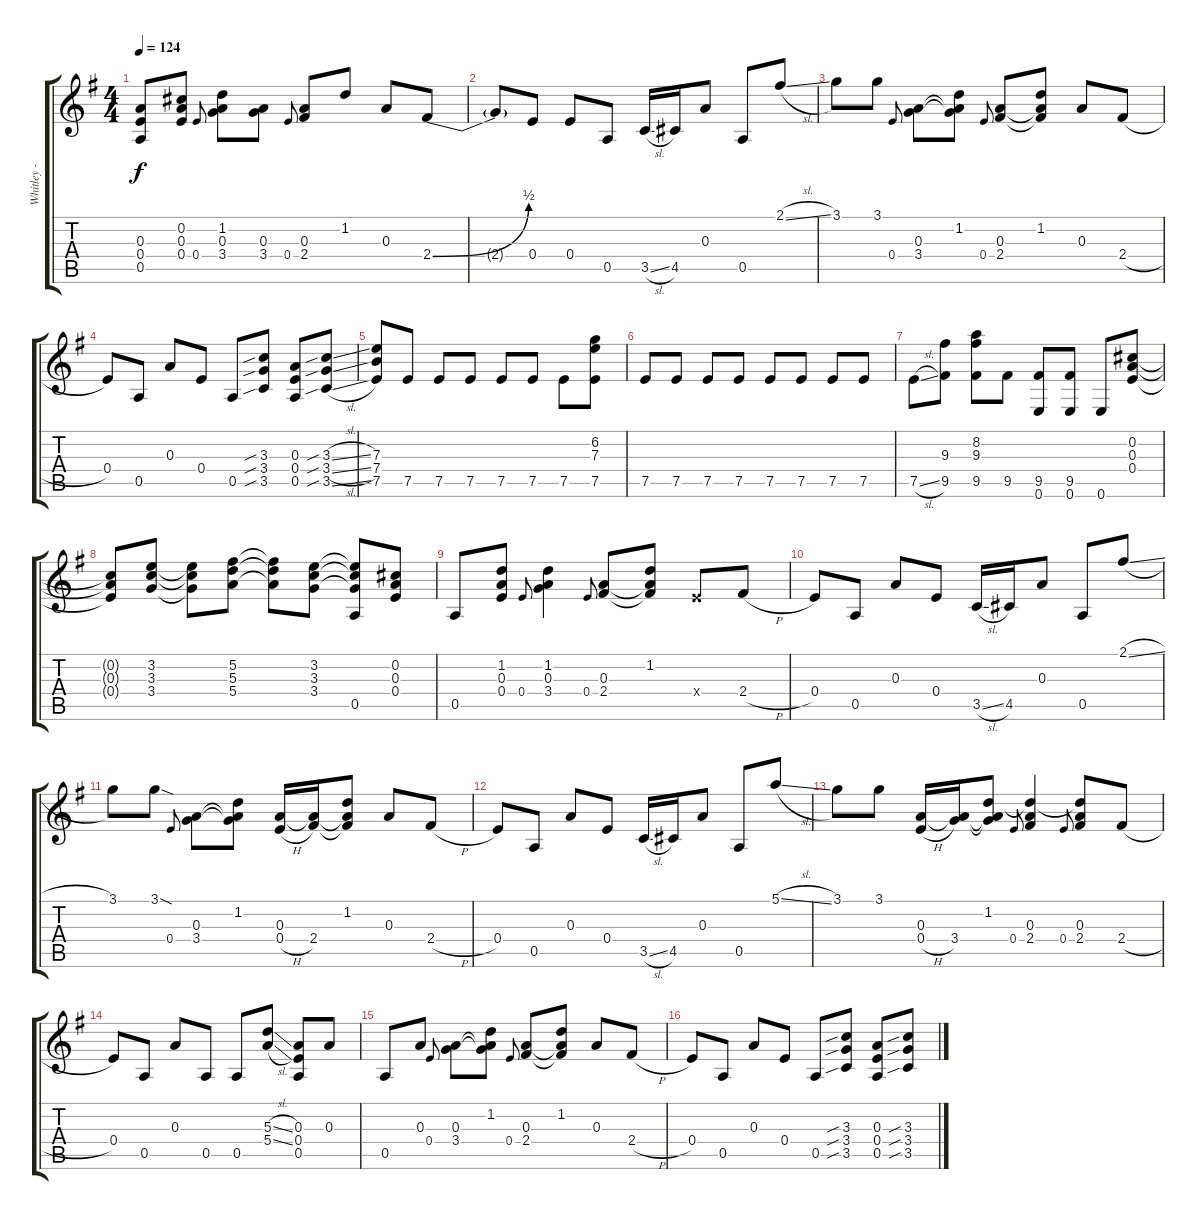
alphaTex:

\track ("Whitley - Open G" "Whitley - ") {instrument acousticguitarsteel}
\staff {score tabs}
\tuning (E4 Db4 A3 E3 A2 E2) {hide}
\ts (4 4)
\tempo 124
\clef g2
\ks eminor
(0.3 0.4 0.5).8{dy f} (0.2 0.3 0.4).8 0.4.8{gr onbeat} (1.2 0.3 3.4).8 (0.3 3.4).8 0.4.8{gr onbeat} (0.3 2.4).8 1.2.8 0.3.8 2.4{be (bend 0 0 60 2)}.8 |
2.4{t}.8 0.4.8 0.4.8 0.5.8 3.5{sl}.16 4.5.16 0.3.8 0.5.8 2.1{sl}.8 |
3.1.8 3.1.8 0.4.8{gr onbeat} (0.3 3.4).8 (1.2 0.3{t} 3.4{t}).8 0.4.8{gr onbeat} (0.3 2.4).8 (1.2 0.3{t} 2.4{t}).8 0.3.8 2.4{h}.8 |
0.4.8 0.5.8 0.3.8 0.4.8 0.5.8 (3.3{sib} 3.4{sib} 3.5{sib}).8 (0.3 0.4 0.5).8 (3.3{sib sl} 3.4{sib sl} 3.5{sib sl}).8 |
(7.3 7.4 7.5).8 7.5.8 7.5.8 7.5.8 7.5.8 7.5.8 7.5.8 (6.2 7.3 7.5).8 |
7.5.8 7.5.8 7.5.8 7.5.8 7.5.8 7.5.8 7.5.8 7.5.8 |
7.5{sl}.8 (9.3 9.5).8 (8.2 9.3 9.5).8 9.5.8 (9.5 0.6).8 (9.5 0.6).8 0.6.8 (0.2 0.3 0.4).8 |
(0.2{t} 0.3{t} 0.4{t}).8 (3.2 3.3 3.4).8 (3.2{t} 3.3{t} 3.4{t}).8 (5.2 5.3 5.4).8 (5.2{t} 5.3{t} 5.4{t}).8 (3.2 3.3 3.4).8 (3.2{t} 3.3{t} 3.4{t} 0.5).8 (0.2 0.3 0.4).8 |
0.5.8 (1.2 0.3 0.4).8 0.4.8{gr onbeat} (1.2 0.3 3.4).4 0.4.8{gr onbeat} (0.3 2.4).8 (1.2 0.3{t} 2.4{t}).8 0.4{x}.8 2.4{h}.8 |
0.4.8 0.5.8 0.3.8 0.4.8 3.5{sl}.16 4.5.16 0.3.8 0.5.8 2.1{sl}.8 |
3.1.8 3.1{sod}.8 0.4.8{gr onbeat} (0.3 3.4).8 (1.2 0.3{t} 3.4{t}).8 (0.3 0.4{h}).16 (0.3{t} 2.4).16 (1.2 0.3{t} 2.4{t}).8 0.3.8 2.4{h}.8 |
0.4.8 0.5.8 0.3.8 0.4.8 3.5{sl}.16 4.5.16 0.3.8 0.5.8 5.1{sl}.8 |
3.1.8 3.1.8 (0.3 0.4{h}).16 (0.3{t} 3.4).16 (1.2 0.3{t} 3.4{t}).8 0.4.8{gr onbeat} (1.2{t} 0.3 2.4).4 0.4.8{gr onbeat} (1.2{t} 0.3 2.4).8 2.4{h}.8 |
0.4.8 0.5.8 0.3.8 0.5.8 0.5.8 (5.3{sl} 5.4{sl}).8 (0.3 0.4 0.5).8 0.3.8 |
0.5.8 0.3.8 0.4.8{gr onbeat} (0.3 3.4).8 (1.2 0.3{t} 3.4{t}).8 0.4.8{gr onbeat} (0.3 2.4).8 (1.2 0.3{t} 2.4{t}).8 0.3.8 2.4{h}.8 |
0.4.8 0.5.8 0.3.8 0.4.8 0.5.8 (3.3{sib} 3.4{sib} 3.5{sib}).8 (0.3 0.4 0.5).8 (3.3{sib sl} 3.4{sib sl} 3.5{sib sl}).8
